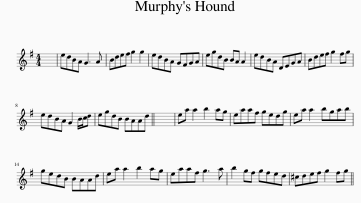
X:1
L:1/8
M:4/4
I:linebreak $
K:G
V:1 treble
V:1
 x8 | edBA G3 A | Bdef g2 g2 | edBA GFGA | egdB BA A2 | %5
 edBA DEGA | Bdef g2 fg |$ edBA G2 B/c/d | egdB BAAd || x8 | %10
 ea a2 b2 ag | eaaf gedg | ea a2 bgab |$ gedB BAAd | ea a2 b2 ag | %15
 eaaf g3 a | b2 gf gfed | ^cdef g2 fg || %18
